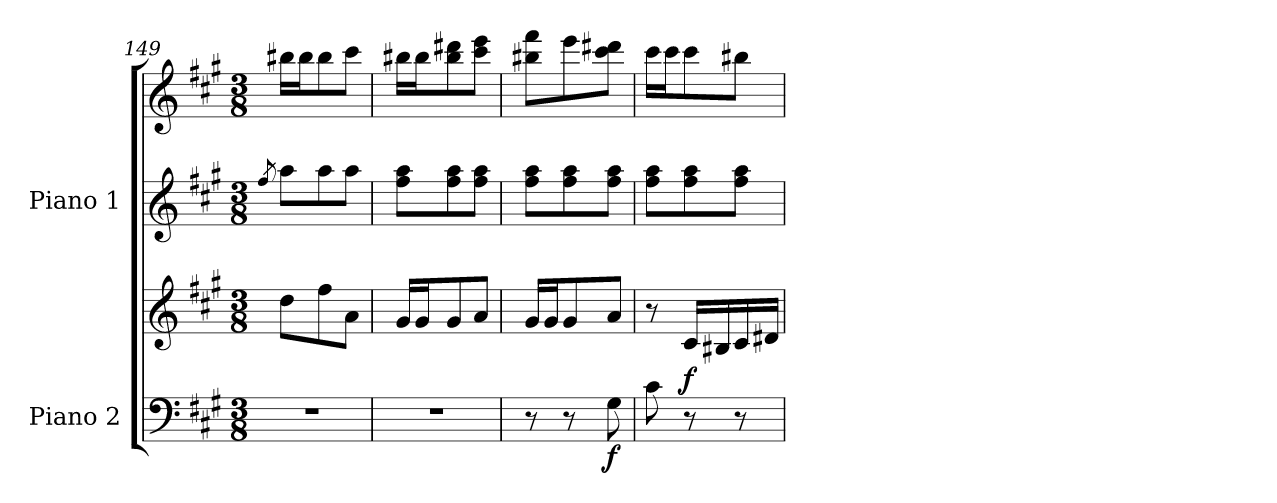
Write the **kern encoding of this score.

**kern	**kern	**dynam	**kern	**kern
*part2	*part2	*part2	*part1	*part1
*staff4	*staff3	*staff3/4	*staff2	*staff1
*I"Piano 2	*	*	*I"Piano 1	*
*I'Pno. 2	*	*	*I'Pno. 1	*
!!LO:LB:g=z
*clefF4	*clefG2	*	*clefG2	*clefG2
*k[f#c#g#]	*k[f#c#g#]	*	*k[f#c#g#]	*k[f#c#g#]
*M3/8	*M3/8	*	*M3/8	*M3/8
=149	=149	=149	=149	=149
.	.	.	8qff#/	.
4.r	8dd\L	.	8aa\L	16bb#X\LL
.	.	.	.	16bb#\J
.	8ff#\	.	8aa\	8bb#\
.	8a\J	.	8aa\J	8ccc#\J
=150	=150	=150	=150	=150
4.r	16g#/LL	.	8ff#\ 8aa\L	16bb#X\LL
.	16g#/J	.	.	16bb#\J
.	8g#/	.	8ff#\ 8aa\	8bb#\ 8ddd#X\
.	8a/J	.	8ff#\ 8aa\J	8ccc#\ 8eee\J
=151	=151	=151	=151	=151
8r	16g#/LL	.	8ff#\ 8aa\L	8bb#X\ 8fff#\L
.	16g#/J	.	.	.
8r	8g#/	.	8ff#\ 8aa\	8eee\
!	!	!LO:DY:b=2	!	!
8G#\	8a/J	f	8ff#\ 8aa\J	8ccc#\ 8ddd#X\J
=152	=152	=152	=152	=152
8c#\	8r	.	8ff#\ 8aa\L	16ccc#\LL
.	.	.	.	16ccc#\J
!	!	!LO:DY:b	!	!
8r	16c#/LL	f	8ff#\ 8aa\	8ccc#\
.	16B#X/	.	.	.
8r	16c#/	.	8ff#\ 8aa\J	8bb#X\J
.	16d#X/JJ	.	.	.
=	=	=	=	=
*-	*-	*-	*-	*-
